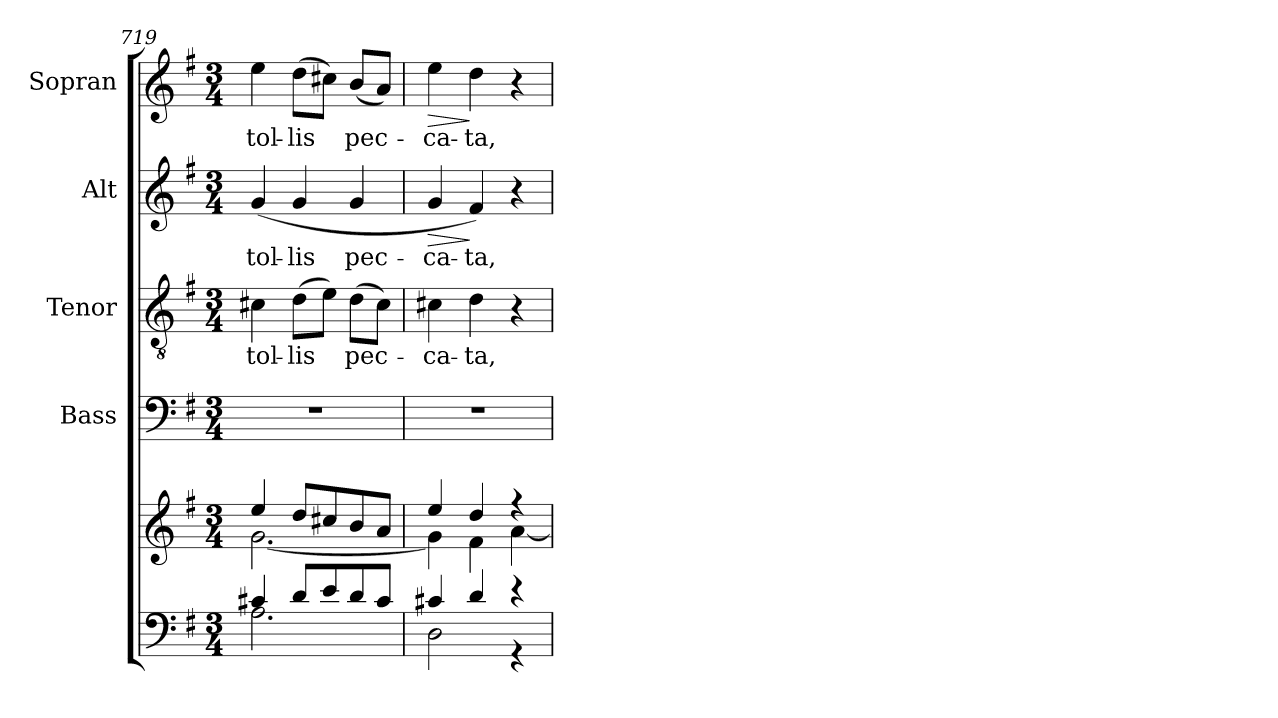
**kern	**kern	**kern	**kern	**text	**kern	**text	**dynam	**kern	**text	**dynam
*part5	*part5	*part4	*part3	*part3	*part2	*part2	*part2	*part1	*part1	*part1
*staff6	*staff5	*staff4	*staff3	*staff3	*staff2	*staff2	*staff2	*staff1	*staff1	*staff1
*	*	*I"Bass	*I"Tenor	*	*I"Alt	*	*	*I"Sopran	*	*
*	*	*I'B.	*I'T.	*	*I'A.	*	*	*I'S.	*	*
*clefF4	*clefG2	*clefF4	*clefGv2	*	*clefG2	*	*	*clefG2	*	*
*k[f#]	*k[f#]	*k[f#]	*k[f#]	*	*k[f#]	*	*	*k[f#]	*	*
*G:	*G:	*G:	*G:	*	*G:	*	*	*G:	*	*
*M3/4	*M3/4	*M3/4	*M3/4	*	*M3/4	*	*	*M3/4	*	*
=719	=719	=719	=719	=719	=719	=719	=719	=719	=719	=719
*^	*^	*	*	*	*	*	*	*	*	*
!	!	!	!	!	!	!LO:LY:b	!	!LO:LY:b	!	!	!LO:LY:b	!
4c#X/	2.A\	4ee/	[<2.g\	2.r	4c#X\	tol-	(<4g/	tol-	.	4ee\	tol-	.
!	!	!	!	!	!	!LO:LY:b	!	!LO:LY:b	!	!	!LO:LY:b	!
8d/L	.	8dd/L	.	.	(>8d\L	-lis	4g/	-lis	.	(>8dd\L	-lis	.
8e/	.	8cc#X/	.	.	8e\J)	.	.	.	.	8cc#X\J)	.	.
!	!	!	!	!	!	!LO:LY:b	!	!LO:LY:b	!	!	!LO:LY:b	!
8d/	.	8b/	.	.	(>8d\L	pec-	4g/	pec-	.	(<8b/L	pec-	.
8c#/J	.	8a/J	.	.	8c#\J)	.	.	.	.	8a/J)	.	.
=720	=720	=720	=720	=720	=720	=720	=720	=720	=720	=720	=720	=720
!	!	!	!	!	!	!LO:LY:b	!	!LO:LY:b	!LO:HP:b	!	!LO:LY:b	!LO:HP:b
4c#X/	2D\	4ee/	4g\]	2.r	4c#X\	-ca-	4g/	-ca-	>	4ee\	-ca-	>
!	!	!	!	!	!	!LO:LY:b	!	!LO:LY:b	!	!	!LO:LY:b	!
4d/	.	4dd/	4f#\	.	4d\	-ta,	4f#/)	-ta,	]	4dd\	-ta,	]
4r	4r	4rff	[<4a\	.	4r	.	4r	.	.	4r	.	.
*v	*v	*	*	*	*	*	*	*	*	*	*	*
*	*v	*v	*	*	*	*	*	*	*	*	*
=	=	=	=	=	=	=	=	=	=	=
*-	*-	*-	*-	*-	*-	*-	*-	*-	*-	*-
